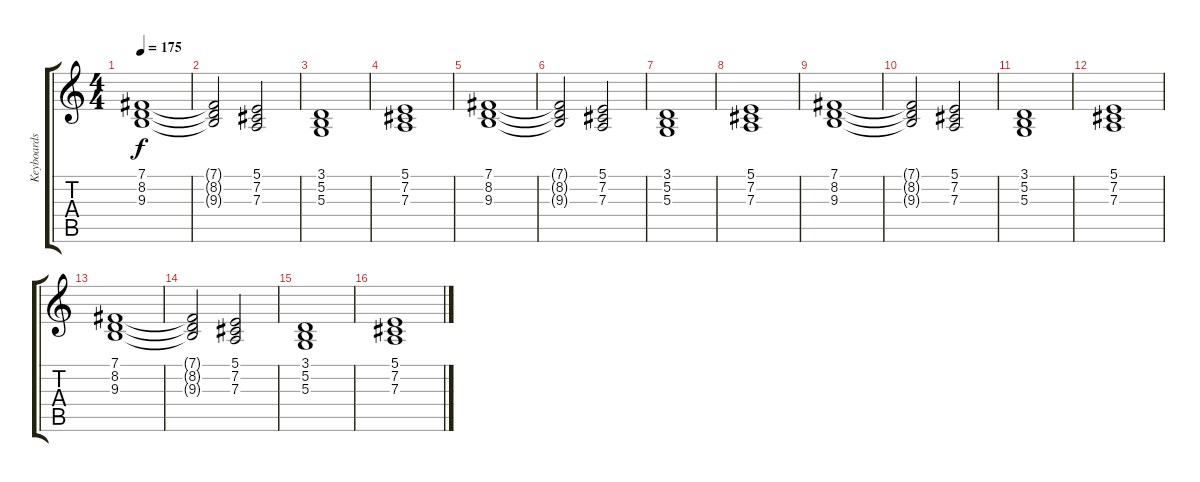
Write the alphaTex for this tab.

\track ("Keyboards / Dan" "Keyboards ") {instrument stringensemble1}
\staff {score tabs}
\tuning (B3 Gb3 D3 A2 E2 B1) {hide}
\ts (4 4)
\tempo 175
\clef g2
\ks c
(7.1 8.2 9.3).1{dy f} |
(7.1{t} 8.2{t} 9.3{t}).2 (5.1 7.2 7.3).2 |
(3.1 5.2 5.3).1 |
(5.1 7.2 7.3).1 |
(7.1 8.2 9.3).1 |
(7.1{t} 8.2{t} 9.3{t}).2 (5.1 7.2 7.3).2 |
(3.1 5.2 5.3).1 |
(5.1 7.2 7.3).1 |
(7.1 8.2 9.3).1 |
(7.1{t} 8.2{t} 9.3{t}).2 (5.1 7.2 7.3).2 |
\section ("" "")
(3.1 5.2 5.3).1 |
(5.1 7.2 7.3).1 |
(7.1 8.2 9.3).1 |
(7.1{t} 8.2{t} 9.3{t}).2 (5.1 7.2 7.3).2 |
(3.1 5.2 5.3).1 |
(5.1 7.2 7.3).1
